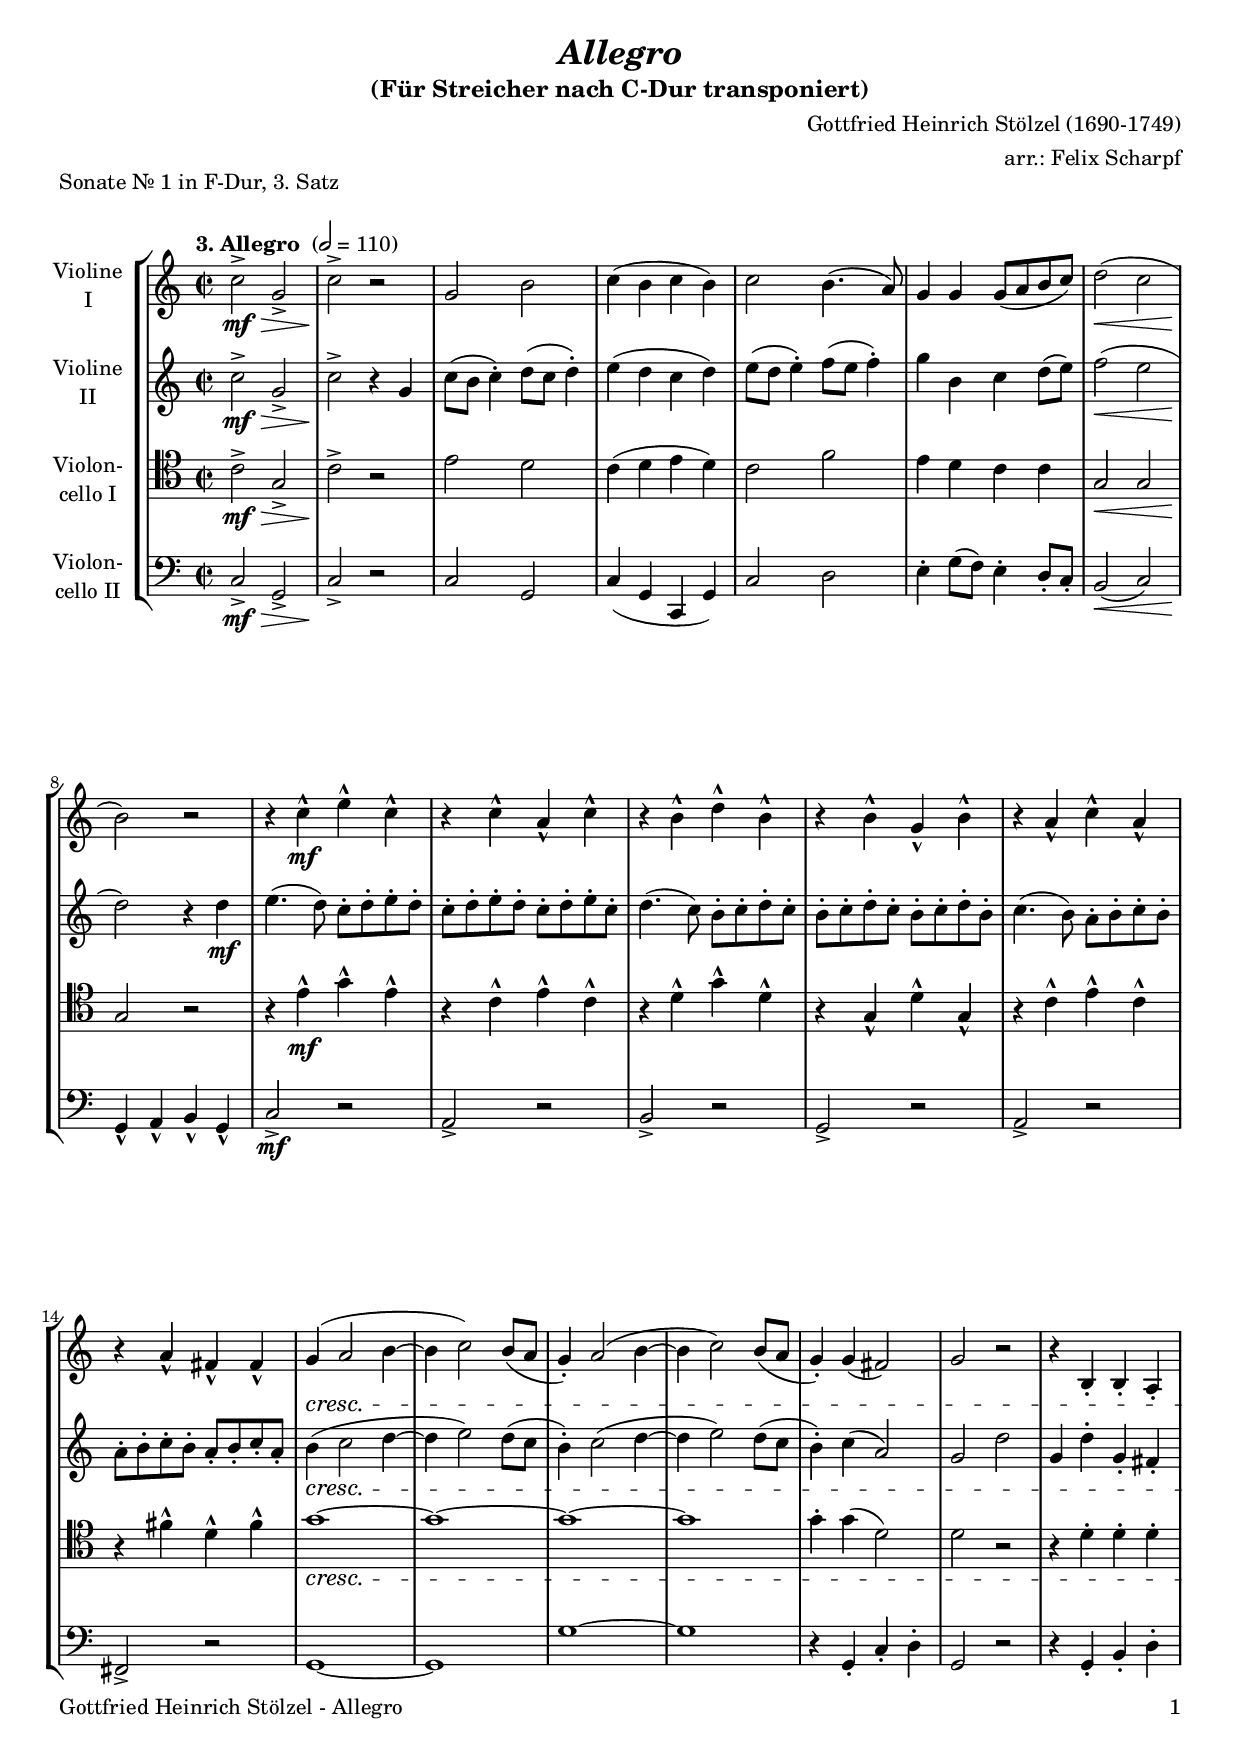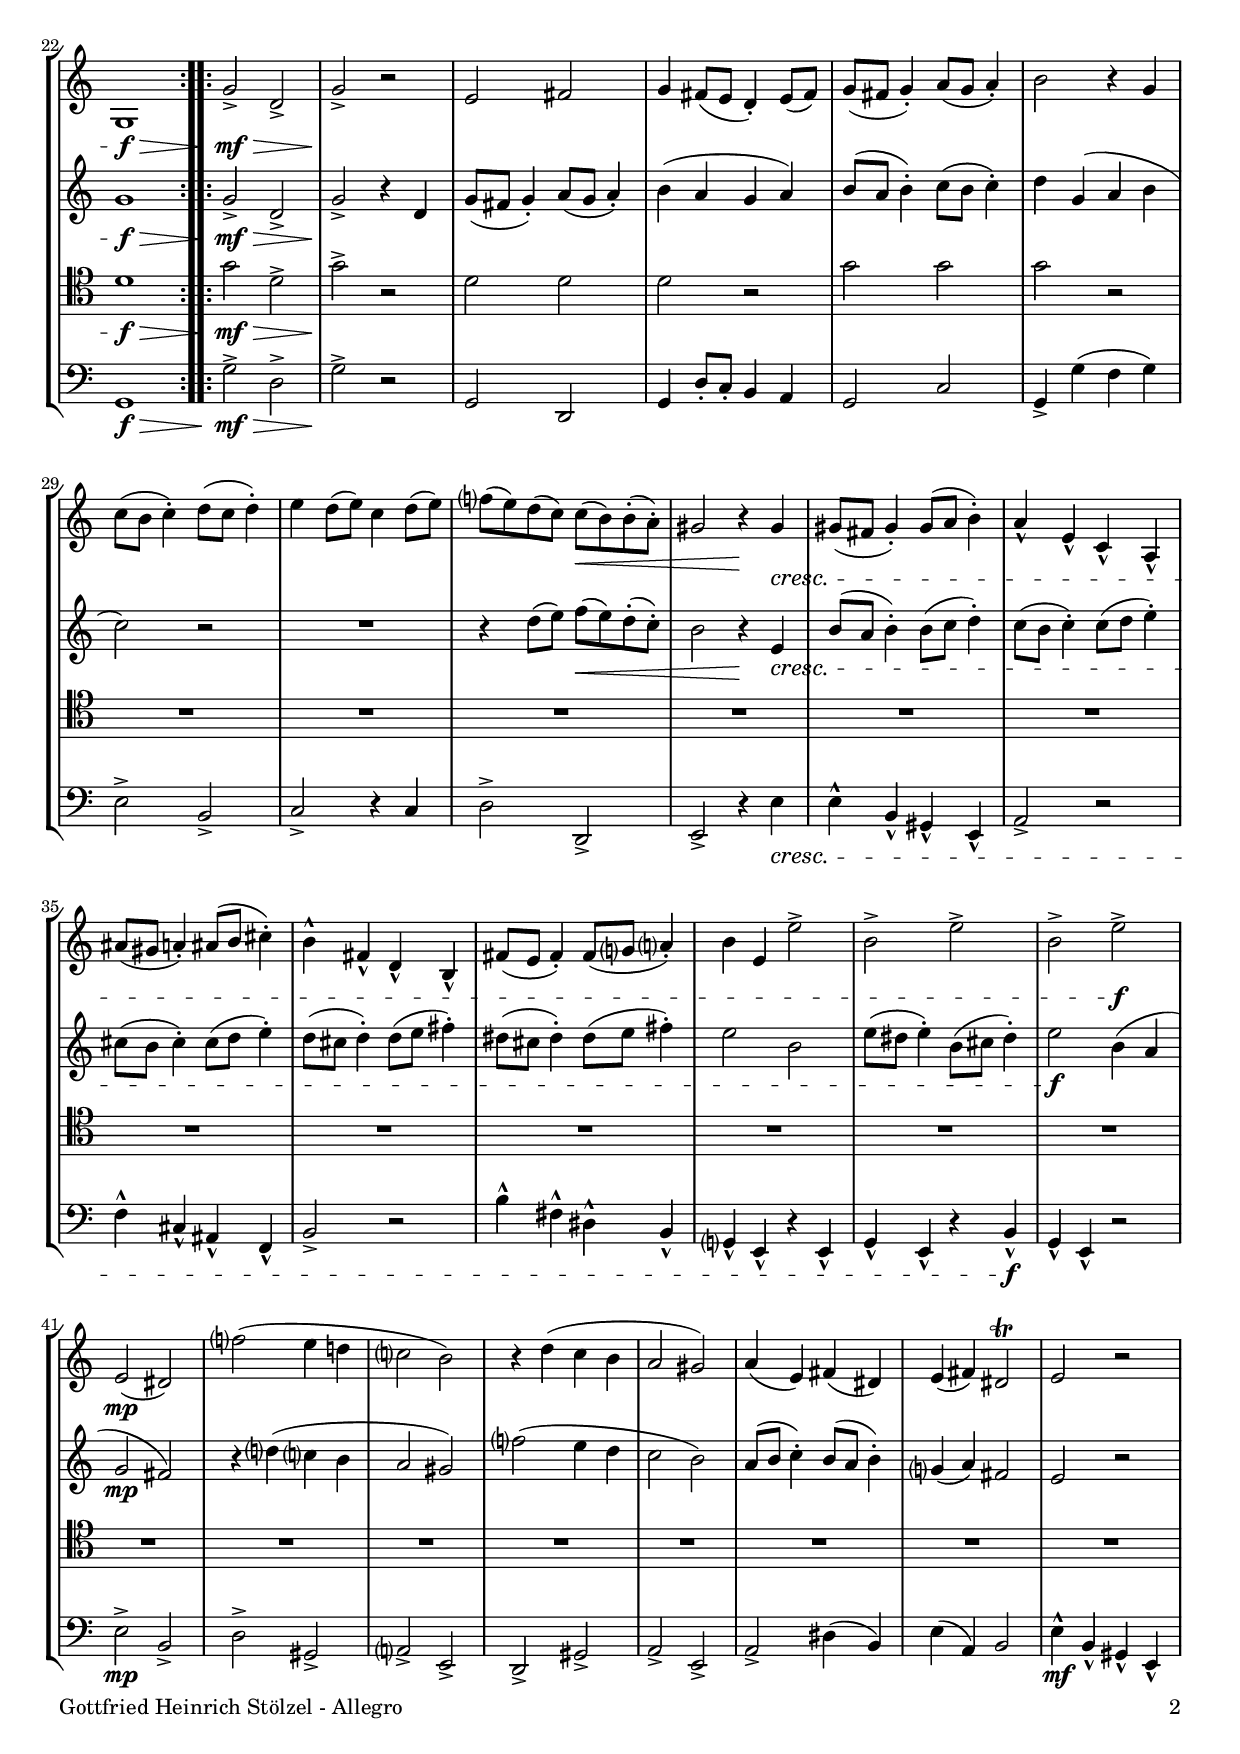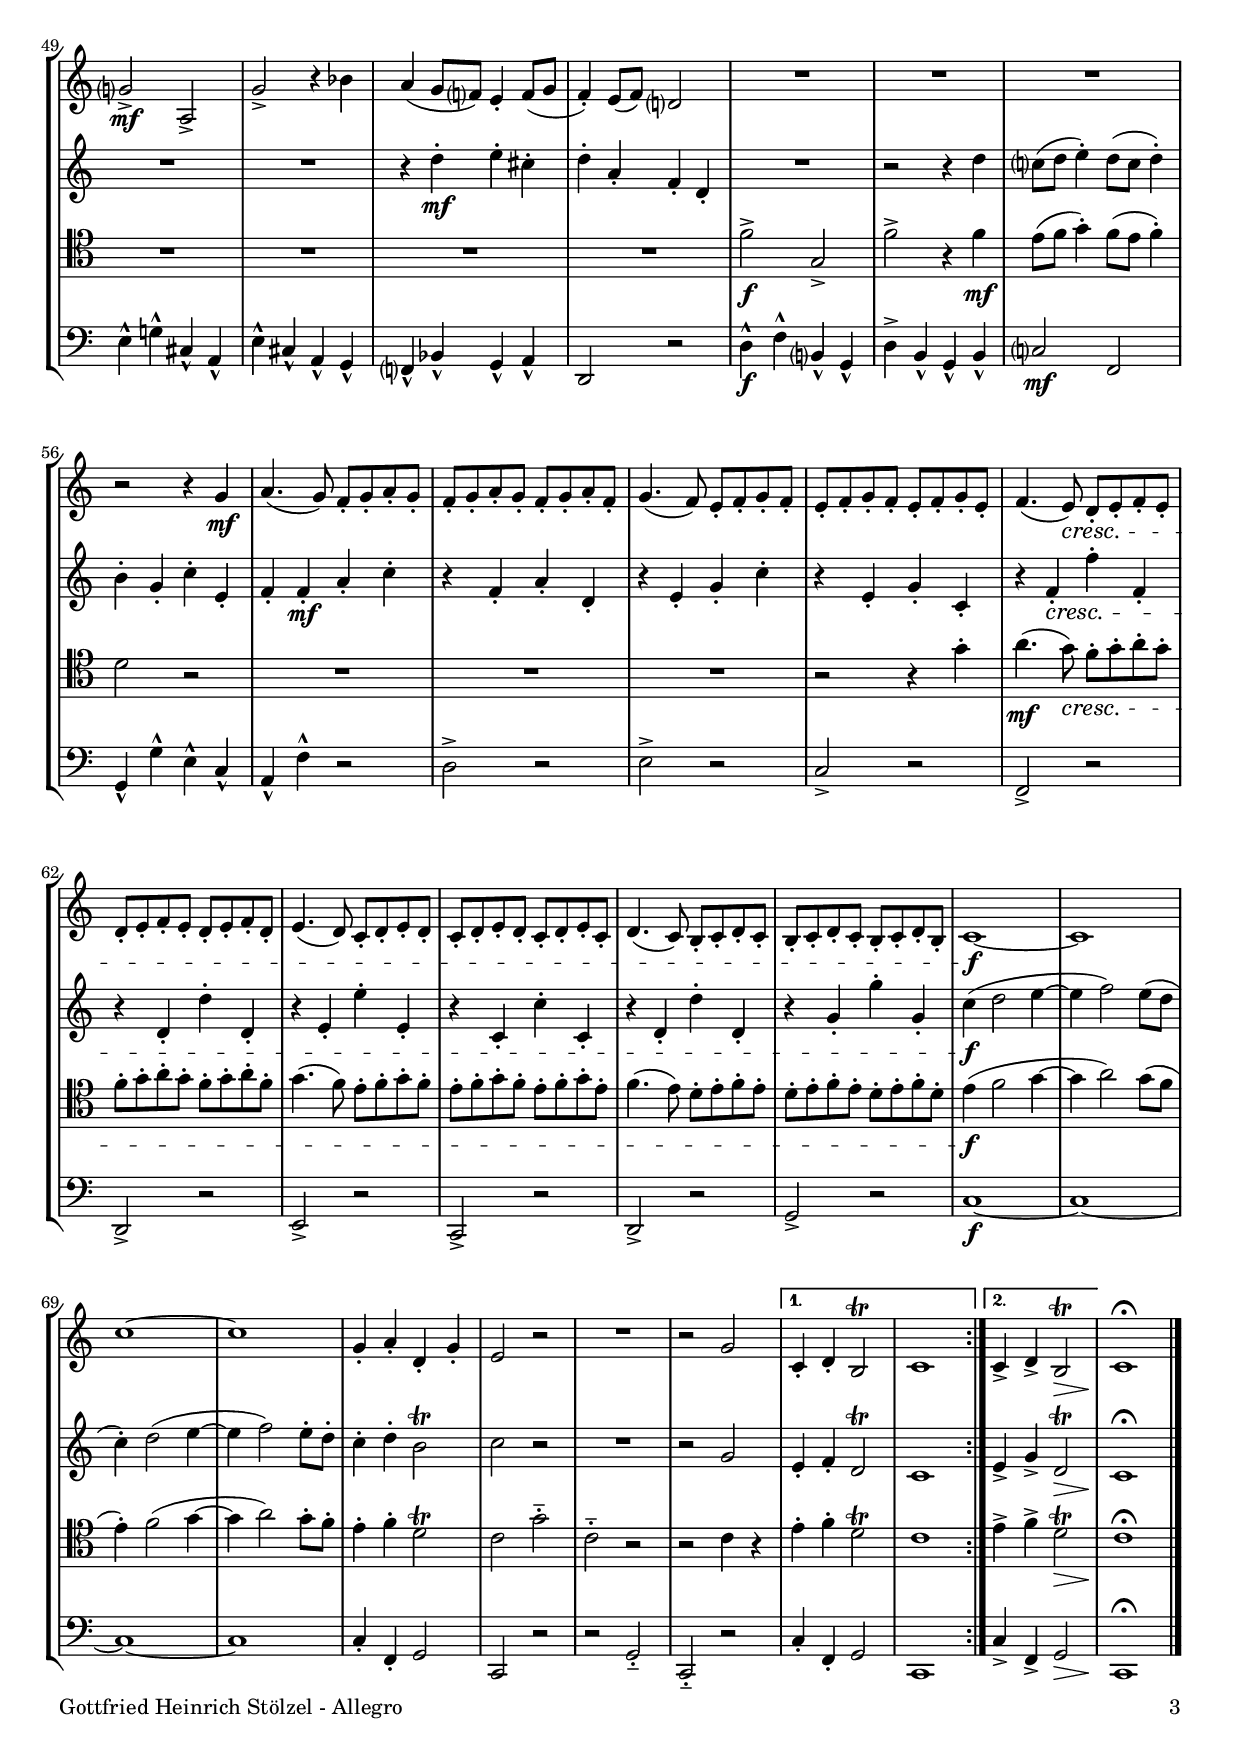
\version "2.20.2"
\include "deutsch.ly"

#(set-global-staff-size 18.5)

\header {
  title     = \markup \bold \italic "Allegro"
  subtitle  = "(Für Streicher nach C-Dur transponiert)"
  composer  = "Gottfried Heinrich Stölzel (1690-1749)"
  arranger  = "arr.: Felix Scharpf"
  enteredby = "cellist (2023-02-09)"
  piece     = "Sonate Nr. 1 in F-Dur, 3. Satz"
}

voiceconsts = {
  \key f \major
  \time 2/2
  \clef "treble"
%  \numericTimeSignature
  \compressEmptyMeasures
  % Set default beaming for all staves
%  \set Timing.beamExceptions = #'()
%  \set Timing.baseMoment     = #(ly:make-moment 1 4)
%  \set Timing.beatStructure  = #'(1 1 1)
  \tempo "3. Allegro " 2=110
}

mist = "string ensemble 1"
mivl = "violin"
miba = "cello"
mipz = "pizzicato strings"

va = \relative c'' {
  \voiceconsts

  \repeat volta 2 {
    f2->\mf\> c->
    f->\! r
    c2 e
    f4( e f e)
    f2 e4.( d8)
    c4 c c8( d e f)
    g2(\< f

    e)\! r
    r4 f-^\mf a-^ f-^
    r f-^ d-^ f-^
    r e-^ g-^ e-^
    r e-^ c-^ e-^
    r d-^ f-^ d-^
    r d-^ h-^ h-^
    c(\cresc d2 e4~

    e f2) e8( d
    c4)-. d2( e4~
    e f2) e8( d
    c4)-. c( h2)
    c r
    r4 e,-. e-. d-. c1\f\>
  }

  \repeat volta 2 {
    c'2->\!\mf\> g->
    c->\! r
    a h
    c4 h8( a g4)-. a8( h)
    c( h c4)-. d8( c d4)-.
    e2 r4 c

    f8( e f4)-. g8( f g4)-.
    a g8( a) f4 g8( a)
    b?( a) g( f) f(\< e) e(-. d)-.
    cis2 r4\! cis\cresc
    cis8( h cis4)-. cis8( d e4)-.

    d-^ a-^ f-^ d-^
    dis'8( cis d4)-. dis8( e fis4)-.
    e-^ h-^ g-^ e-^
    h'8( a h4)-. h8( c? d?4)-.
    e a, a'2->
    e-> a->

    e-> a->\f
    a,(\mp gis)
    b'?( a4 g!
    f?2 e)
    r4 g( f e
    d2 cis)
    d4( a) h( gis)
    a( h) gis2\trill
    a r

    c?->\mf d,->
    c'-> r4 es
    d( c8 b?) a4-. b8( c
    b4)-. a8( b) g?2
    R1*3
    r2 r4 c\mf
    d4.( c8) b-. c-. d-. c-.

    b-. c-. d-. c-. b-. c-. d-. b-.
    c4.( b8) a-. b-. c-. b-.
    a-. b-. c-. b-. a-. b-. c-. a-.
    b4.( a8)\cresc g-. a-. b-. a-.
    g-. a-. b-. a-. g-. a-. b-. g-.

    a4.( g8) f-. g-. a-. g-.
    f-. g-. a-. g-. f-. g-. a-. f-.
    g4.( f8) e-. f-. g-. f-.
    e-. f-. g-. f-. e-. f-. g-. e-.
    f1~\f
    f

    f'~
    f
    c4-. d-. g,-. c-.
    a2 r
    R1
    r2 c
  }
  \alternative {
    { f,4-. g-. e2\trill | f1 }
    { f4-> g-> e2\>\trill }
  }
  f1\fermata\! \bar "|."
}

vb = \relative c'' {
  \voiceconsts

  \repeat volta 2 {
    f2->\mf\> c->
    f->\! r4 c
    f8( e f4)-. g8( f g4)-.
    a( g f g)
    a8( g a4)-. b8( a b4)-.
    c e, f g8( a)

    b2(\< a
    g)\! r4 g\mf
    a4.( g8) f-. g-. a-. g-.
    f-. g-. a-. g-. f-. g-. a-. f-.
    g4.( f8) e-. f-. g-. f-.

    e-. f-. g-. f-. e-. f-. g-. e-.
    f4.( e8) d-. e-. f-. e-.
    d-. e-. f-. e-. d-. e-. f-. d-.
    e4(\cresc f2 g4~
    g a2) g8( f
    e4)-. f2( g4~

    g a2) g8( f
    e4)-. f( d2)
    c g'
    c,4 g'-. c,-. h-.
    c1\f\>
  }

  \repeat volta 2 {
    c2->\!\mf\> g->
    c->\! r4 g

    c8( h c4)-. d8( c d4)-.
    e( d c d)
    e8( d e4)-. f8( e f4)-.
    g c,( d e
    f2) r
    R1

    r4 g8( a) b(\< a) g(-. f)-.
    e2 r4\! a,\cresc
    e'8( d e4)-. e8( f g4)-.
    f8( e f4)-. f8( g a4)-.
    fis8( e fis4)-. fis8( g a4)-.

    g8( fis g4)-. g8( a h4)-.
    gis8( fis gis4)-. gis8( a h4)-.
    a2 e
    a8( gis a4)-. e8( fis gis4)-.
    a2\f e4( d
    c2\mp h)

    r4 g'?( f? e
    d2 cis)
    b'?( a4 g
    f2 e)
    d8( e f4)-. e8( d e4)-.
    c?( d) h2
    a r

    R1*2
    r4 g'-.\mf a-. fis-.
    g-. d-. b-. g-.
    R1
    r2 r4 g'
    f?8( g a4)-. g8( f g4)-.
    e-. c-. f-. a,-.

    b-. b-.\mf d-. f-.
    r b,-. d-. g,-.
    r a-. c-. f-.
    r a,-. c-. f,-.
    r b-.\cresc b'-. b,-.
    r g-. g'-. g,-.
    r a-. a'-. a,-.

    r f-. f'-. f,-.
    r g-. g'-. g,-.
    r c-. c'-. c,-.
    f(\f g2 a4~
    a b2) a8( g
    f4)-. g2( a4~
    a b2) a8-. g-.

    f4-. g-. e2\trill
    f r
    R1
    r2 c
  }
  \alternative {
    { a4-. b-. g2\trill | f1 }
    { a4-> c-> g2\trill\> }
  }
  f1\fermata\! \bar "|."
}

vc = \relative c' {
  \voiceconsts
  \clef "tenor"
  
  \repeat volta 2 {
    f2->\mf\> c->
    f->\! r
    a g
    f4( g a g)
    f2 b
    a4 g f f
    c2\< c
    c\! r

    r4 a'-^\mf c-^ a-^
    r f-^ a-^ f-^
    r g-^ c-^ g-^
    r c,-^ g'-^ c,-^
    r f-^ a-^ f-^
    r h-^ g-^ h-^
    c1~\cresc
    c~
    
    c~
    c
    c4-. c( g2)
    g r
    r4 g-. g-. g-.
    g1\f\>
  }

  \repeat volta 2 {
    c2-\!\mf\> g->
    c->\! r
    g g

    g r
    c c
    c r
    R1*24
    b2->\f c,->
    b'-> r4 b\mf

    a8( b c4)-. b8( a b4)-.
    g2 r
    R1*3
    r2 r4 c-.
    d4.(\mf c8)\cresc b-. c-. d-. c-.
    b-. c-. d-. c-. b-. c-. d-. b-.

    c4.( b8) a-. b-. c-. b-.
    a-. b-. c-. b-. a-. b-. c-. a-.
    b4.( a8) g-. a-. b-. a-.
    g-. a-. b-. a-. g-. a-. b-. g-.
    a4(\f b2 c4~

    c d2) c8( b
    a4)-. b2( c4~
    c d2) c8-. b-.
    a4-. b-. g2\trill
    f c'---.
    f,---. r
    r f4 r
  }
  \alternative {
    { a-. b-. g2\trill | f1 }
    { a4-> b-> g2\trill\> }
  }
  f1\fermata\! \bar "|."
}

vd = \relative c {
  \voiceconsts
  \clef "bass"
  
  \repeat volta 2 {
    f2->\mf\> c->
    f->\! r
    f c
    f4( c f, c')
    f2 g
    a4-. c8( b) a4-. g8-. f-.
    e2(\< f)

    c4-^\! d-^ e-^ c-^
    f2->\mf r
    d-> r
    e-> r
    c-> r
    d-> r
    h-> r
    c1~
    c

    c'~
    c
    r4 c,-. f-. g-.
    c,2 r
    r4 c-. e-. g-.
    c,1\f\>
  }

  \repeat volta 2 {
    c'2->\!\mf\> g->
    c->\! r
    c, g

    c4 g'8-. f-. e4 d
    c2 f
    c4-> c'( b c)
    a2-> e->
    f-> r4 f
    g2-> g,->
    a-> r4 a'\cresc

    a-^ e-^ cis-^ a-^
    d2-> r
    b'4-^ fis-^ dis-^ b-^
    e2-> r
    e'4-^ h-^ gis-^ e-^
    c?-^ a-^ r a-^
    c-^ a-^ r e'-^\f
    c-^ a-^ r2

    a'->\mp e->
    g-> cis,->
    d?-> a->
    g-> cis->
    d-> a->
    d-> gis4( e)
    a( d,) e2
    a4-^\mf e-^ cis-^ a-^
    a'-^ c!-^ fis,-^ d-^

    a'-^ fis-^ d-^ c-^
    b?-^ es-^ c-^ d-^
    g,2 r
    g'4-^\f b-^ e,?-^ c-^
    g'-> e-^ c-^ e-^\!
    f?2\mf b,
    c4-^ c'-^ a-^ f-^
    d-^ b'-^ r2

    g-> r
    a-> r
    f-> r
    b,-> r
    g-> r
    a-> r
    f-> r
    g-> r
    c-> r
    f1~\f

    f~
    f~
    f
    f4-. b,-. c2
    f, r
    r c'---.
    f,---. r
  }
  \alternative {
    { f'4-. b,-. c2 | f,1 }
    { f'4-> b,-> c2\> }
  }
  f,1\fermata\! \bar "|."
}


music = \new StaffGroup <<
      \new Staff {
	\set Staff.midiInstrument = \mivl
	\set Staff.instrumentName = \markup \center-column { "Violine" "I" }
	\transpose  f c { \va }
      }

      \new Staff {
	\set Staff.midiInstrument = \mivl
	\set Staff.instrumentName = \markup \center-column { "Violine" "II" }
	\transpose  f c { \vb }
      }

      \new Staff {
	\set Staff.midiInstrument = \miba
	\set Staff.instrumentName = \markup \center-column { "Violon-" "cello I" }
	\transpose  f c { \vc }
      }

      \new Staff {
	\set Staff.midiInstrument = \miba
	\set Staff.instrumentName = \markup \center-column { "Violon-" "cello II" }
	\transpose  f c { \vd }
      }
>>

\book {
   \paper {
    print-page-number = ##t
    print-first-page-number = ##t
    ragged-last-bottom = ##f
    oddHeaderMarkup = \markup \null
    evenHeaderMarkup = \markup \null
    oddFooterMarkup = \markup {
      \fill-line {
        \on-the-fly #print-page-number-check-first
        "Gottfried Heinrich Stölzel - Allegro" \fromproperty #'page:page-number-string
      }
    }
    evenFooterMarkup = \oddFooterMarkup
  } \score {
    \music
    \layout {}
  }

  \score {
    \unfoldRepeats \music

    \midi {
      \context {
        \Score
      }
    }
  }
}